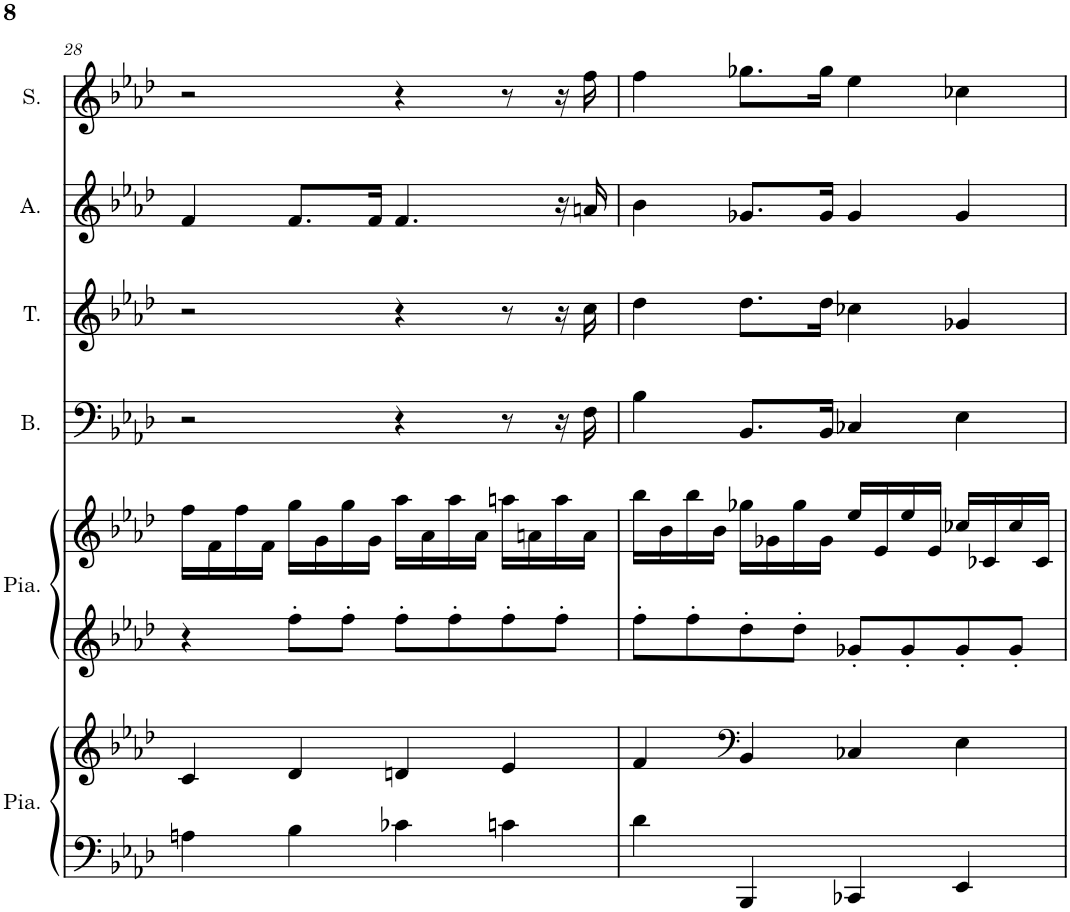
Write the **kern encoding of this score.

**kern	**kern	**kern	**kern	**kern	**kern	**kern	**kern
*part6	*part6	*part5	*part5	*part4	*part3	*part2	*part1
*staff8	*staff7	*staff6	*staff5	*staff4	*staff3	*staff2	*staff1
*I"Piano, main gauche	*	*I"Piano, main droite	*	*I"Basse	*I"Ténor	*I"Alto	*I"Soprano
*I'Pia.	*	*I'Pia.	*	*I'B.	*I'T.	*I'A.	*I'S.
!!LO:PB:g=z
*clefF4	*clefG2	*clefG2	*clefG2	*clefF4	*clefG2	*clefG2	*clefG2
*k[b-e-a-d-]	*k[b-e-a-d-]	*k[b-e-a-d-]	*k[b-e-a-d-]	*k[b-e-a-d-]	*k[b-e-a-d-]	*k[b-e-a-d-]	*k[b-e-a-d-]
*M4/4	*M4/4	*M4/4	*M4/4	*M4/4	*M4/4	*M4/4	*M4/4
=28	=28	=28	=28	=28	=28	=28	=28
4An\	4c/	4r	16ff\LL	2r	2r	4f/	2r
.	.	.	16f\	.	.	.	.
.	.	.	16ff\	.	.	.	.
.	.	.	16f\JJ	.	.	.	.
4B-\	4d-/	8ff'\L	16gg\LL	.	.	8.f/L	.
.	.	.	16g\	.	.	.	.
.	.	8ff'\J	16gg\	.	.	.	.
.	.	.	16g\JJ	.	.	16f/Jk	.
4c-X\	4dn/	8ff'\L	16aa-\LL	4r	4r	4.f/	4r
.	.	.	16a-\	.	.	.	.
.	.	8ff'\	16aa-\	.	.	.	.
.	.	.	16a-\JJ	.	.	.	.
4cn\	4e-/	8ff'\	16aan\LL	8r	8r	.	8r
.	.	.	16an\	.	.	.	.
.	.	8ff'\J	16aa\	16r	16r	16r	16r
.	.	.	16a\JJ	16F\	16cc\	16an/	16ff\
=29	=29	=29	=29	=29	=29	=29	=29
4d-\	4f/	8ff'\L	16bb-\LL	4B-\	4dd-\	4b-\	4ff\
.	.	.	16b-\	.	.	.	.
.	.	8ff'\	16bb-\	.	.	.	.
.	.	.	16b-\JJ	.	.	.	.
*	*clefF4	*	*	*	*	*	*
4BBB-/	4BB-/	8dd-'\	16gg-X\LL	8.BB-/L	8.dd-\L	8.g-X/L	8.gg-X\L
.	.	.	16g-X\	.	.	.	.
.	.	8dd-'\J	16gg-\	.	.	.	.
.	.	.	16g-\JJ	16BB-/Jk	16dd-\Jk	16g-/Jk	16gg-\Jk
4CC-X/	4C-X/	8g-X'/L	16ee-/LL	4C-X/	4cc-X\	4g-/	4ee-\
.	.	.	16e-/	.	.	.	.
.	.	8g-'/	16ee-/	.	.	.	.
.	.	.	16e-/JJ	.	.	.	.
4EE-/	4E-\	8g-'/	16cc-X/LL	4E-\	4g-X/	4g-/	4cc-X\
.	.	.	16c-X/	.	.	.	.
.	.	8g-'/J	16cc-/	.	.	.	.
.	.	.	16c-/JJ	.	.	.	.
=	=	=	=	=	=	=	=
*-	*-	*-	*-	*-	*-	*-	*-
